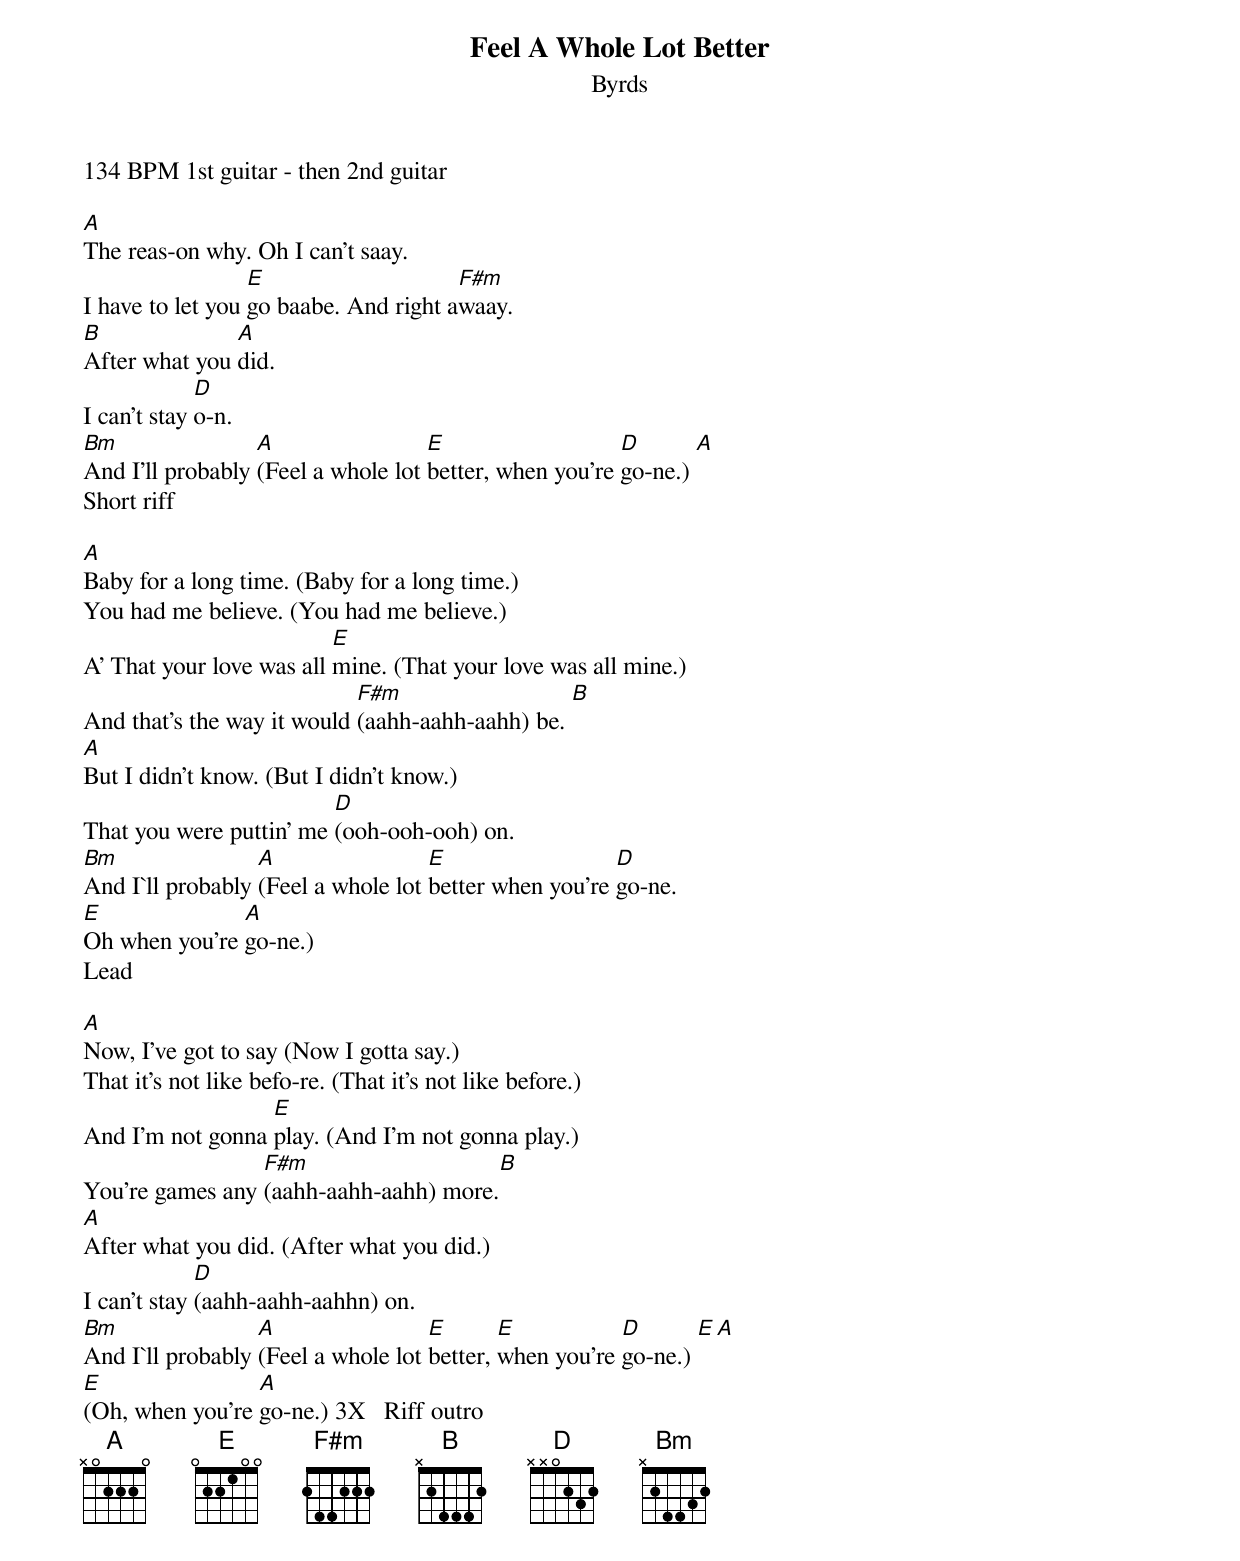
{t:Feel A Whole Lot Better}
{st:Byrds}
134 BPM 1st guitar - then 2nd guitar

[A]The reas-on why. Oh I can't saay.
I have to let you [E]go baabe. And right a[F#m]waay.
[B]After what you [A]did.
I can't stay [D]o-n.
[Bm]And I’ll probably [A](Feel a whole lot [E]better, when you're [D]go-ne.) [A]
Short riff

[A]Baby for a long time. (Baby for a long time.)
You had me believe. (You had me believe.)
A' That your love was all [E]mine. (That your love was all mine.)
And that's the way it would [F#m](aahh-aahh-aahh) be. [B]
[A]But I didn't know. (But I didn't know.)
That you were puttin' me [D](ooh-ooh-ooh) on.
[Bm]And I`ll probably [A](Feel a whole lot [E]better when you're [D]go-ne.
[E]Oh when you're [A]go-ne.)
Lead

[A]Now, I've got to say (Now I gotta say.)
That it's not like befo-re. (That it's not like before.)
And I'm not gonna [E]play. (And I'm not gonna play.)
You're games any [F#m](aahh-aahh-aahh) more.[B]
[A]After what you did. (After what you did.)
I can't stay [D](aahh-aahh-aahhn) on.
[Bm]And I`ll probably [A](Feel a whole lot [E]better, [E]when you're [D]go-ne.) [E][A]
[E](Oh, when you're [A]go-ne.) 3X   Riff outro
